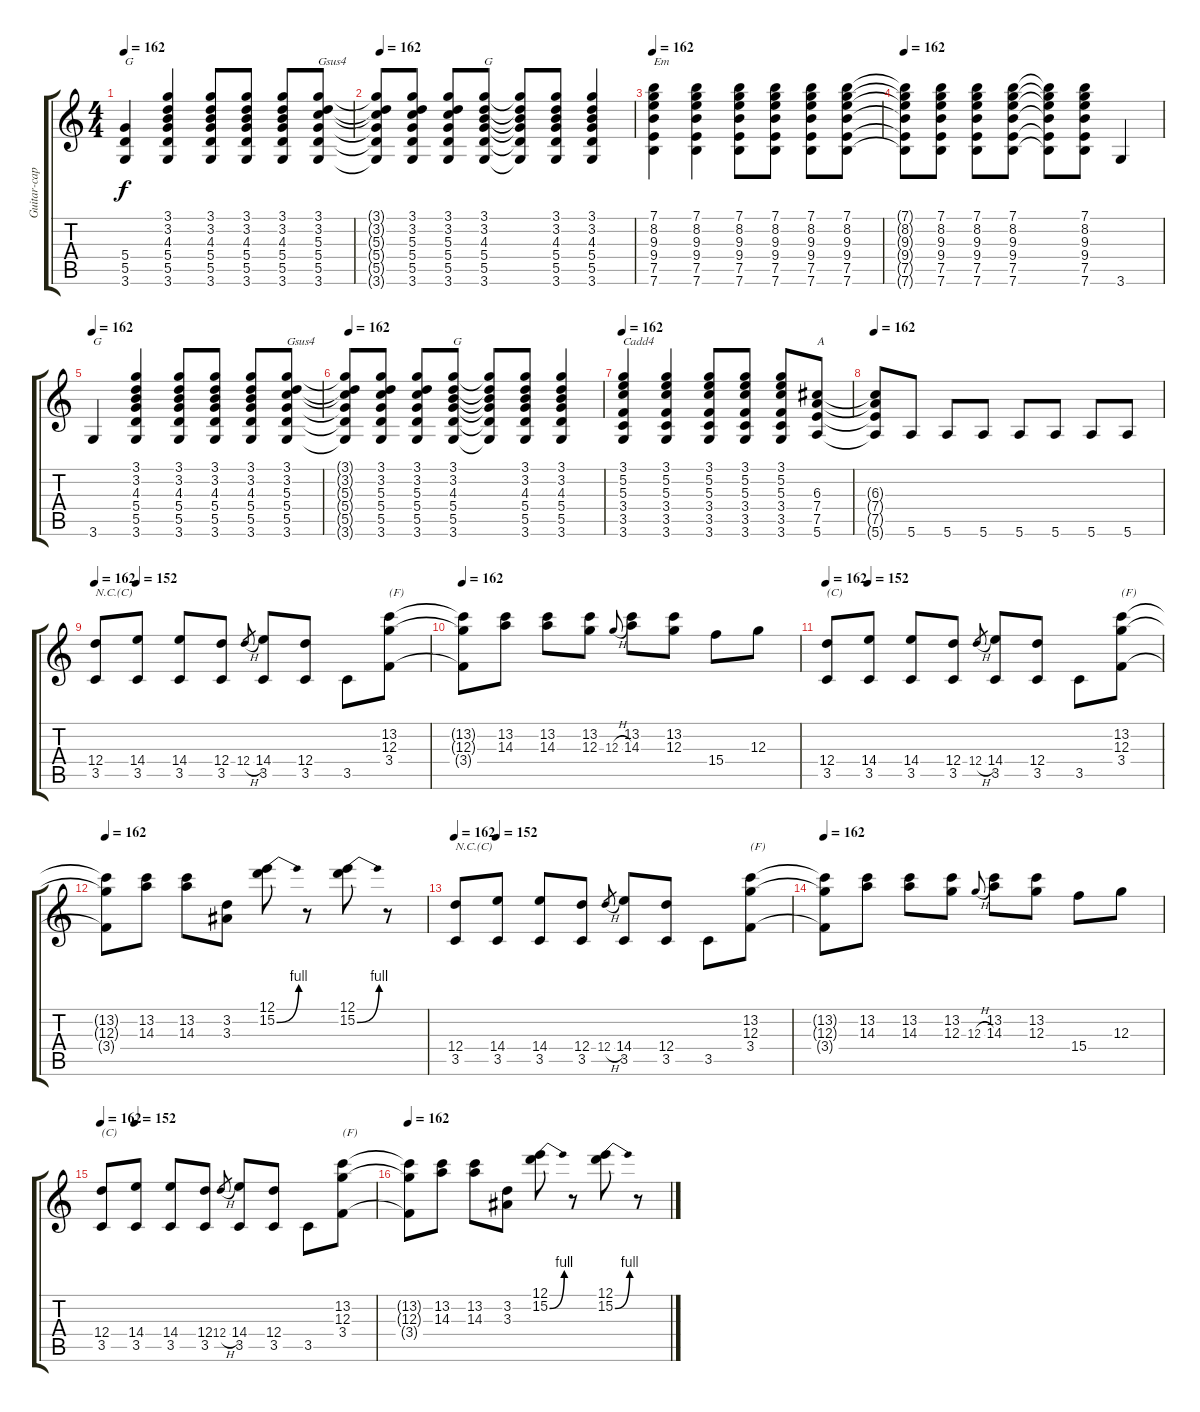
\track ("Guitar-capo3" "Guitar-cap") {instrument electricguitarclean}
\staff {score tabs}
\tuning (E4 B3 G3 D3 A2 E2) {hide}
\ts (4 4)
\tempo 162
\clef g2
\ks c
(5.4 5.5 3.6).4{txt "G" dy f} (3.1 3.2 4.3 5.4 5.5 3.6).4 (3.1 3.2 4.3 5.4 5.5 3.6).8 (3.1 3.2 4.3 5.4 5.5 3.6).8 (3.1 3.2 4.3 5.4 5.5 3.6).8 (3.1 3.2 5.3 5.4 5.5 3.6).8{txt "Gsus4"} |
\tempo 162
(3.1{t} 3.2{t} 5.3{t} 5.4{t} 5.5{t} 3.6{t}).8 (3.1 3.2 5.3 5.4 5.5 3.6).8 (3.1 3.2 5.3 5.4 5.5 3.6).8 (3.1 3.2 4.3 5.4 5.5 3.6).8{txt "G"} (3.1{t} 3.2{t} 4.3{t} 5.4{t} 5.5{t} 3.6{t}).8 (3.1 3.2 4.3 5.4 5.5 3.6).8 (3.1 3.2 4.3 5.4 5.5 3.6).4 |
\tempo 162
(7.1 8.2 9.3 9.4 7.5 7.6).4{txt "Em"} (7.1 8.2 9.3 9.4 7.5 7.6).4 (7.1 8.2 9.3 9.4 7.5 7.6).8 (7.1 8.2 9.3 9.4 7.5 7.6).8 (7.1 8.2 9.3 9.4 7.5 7.6).8 (7.1 8.2 9.3 9.4 7.5 7.6).8 |
\tempo 162
(7.1{t} 8.2{t} 9.3{t} 9.4{t} 7.5{t} 7.6{t}).8 (7.1 8.2 9.3 9.4 7.5 7.6).8 (7.1 8.2 9.3 9.4 7.5 7.6).8 (7.1 8.2 9.3 9.4 7.5 7.6).8 (7.1{t} 8.2{t} 9.3{t} 9.4{t} 7.5{t} 7.6{t}).8 (7.1 8.2 9.3 9.4 7.5 7.6).8 3.6.4 |
\tempo 162
3.6.4{txt "G"} (3.1 3.2 4.3 5.4 5.5 3.6).4 (3.1 3.2 4.3 5.4 5.5 3.6).8 (3.1 3.2 4.3 5.4 5.5 3.6).8 (3.1 3.2 4.3 5.4 5.5 3.6).8 (3.1 3.2 5.3 5.4 5.5 3.6).8{txt "Gsus4"} |
\tempo 162
(3.1{t} 3.2{t} 5.3{t} 5.4{t} 5.5{t} 3.6{t}).8 (3.1 3.2 5.3 5.4 5.5 3.6).8 (3.1 3.2 5.3 5.4 5.5 3.6).8 (3.1 3.2 4.3 5.4 5.5 3.6).8{txt "G"} (3.1{t} 3.2{t} 4.3{t} 5.4{t} 5.5{t} 3.6{t}).8 (3.1 3.2 4.3 5.4 5.5 3.6).8 (3.1 3.2 4.3 5.4 5.5 3.6).4 |
\tempo 162
(3.1 5.2 5.3 3.4 3.5 3.6).4{txt "Cadd4"} (3.1 5.2 5.3 3.4 3.5 3.6).4 (3.1 5.2 5.3 3.4 3.5 3.6).8 (3.1 5.2 5.3 3.4 3.5 3.6).8 (3.1 5.2 5.3 3.4 3.5 3.6).8 (6.3 7.4 7.5 5.6).8{txt "A"} |
\tempo 162
(6.3{t} 7.4{t} 7.5{t} 5.6{t}).8 5.6.8 5.6.8 5.6.8 5.6.8 5.6.8 5.6.8 5.6.8 |
\tempo 162
\tempo (152 0.125)
(12.4 3.5).8{txt "N.C.(C)"} (14.4 3.5).8 (14.4 3.5).8 (12.4 3.5).8 12.4{h}.8{gr} (14.4 3.5).8 (12.4 3.5).8 3.5.8 (13.2 12.3 3.4).8{txt "(F)"} |
\tempo 162
(13.2{t} 12.3{t} 3.4{t}).8 (13.2 14.3).8 (13.2 14.3).8 (13.2 12.3).8 12.3{h}.8{gr onbeat} (13.2 14.3).8 (13.2 12.3).8 15.4.8 12.3.8 |
\tempo 162
\tempo (152 0.125)
(12.4 3.5).8{txt "(C)"} (14.4 3.5).8 (14.4 3.5).8 (12.4 3.5).8 12.4{h}.8{gr} (14.4 3.5).8 (12.4 3.5).8 3.5.8 (13.2 12.3 3.4).8{txt "(F)"} |
\tempo 162
(13.2{t} 12.3{t} 3.4{t}).8 (13.2 14.3).8 (13.2 14.3).8 (3.2 3.3).8 (12.1 15.2{be (bend 0 0 60 4)}).8 r.8 (12.1 15.2{be (bend 0 0 60 4)}).8 r.8 |
\tempo 162
\tempo (152 0.125)
(12.4 3.5).8{txt "N.C.(C)"} (14.4 3.5).8 (14.4 3.5).8 (12.4 3.5).8 12.4{h}.8{gr} (14.4 3.5).8 (12.4 3.5).8 3.5.8 (13.2 12.3 3.4).8{txt "(F)"} |
\tempo 162
(13.2{t} 12.3{t} 3.4{t}).8 (13.2 14.3).8 (13.2 14.3).8 (13.2 12.3).8 12.3{h}.8{gr onbeat} (13.2 14.3).8 (13.2 12.3).8 15.4.8 12.3.8 |
\tempo 162
\tempo (152 0.125)
(12.4 3.5).8{txt "(C)"} (14.4 3.5).8 (14.4 3.5).8 (12.4 3.5).8 12.4{h}.8{gr} (14.4 3.5).8 (12.4 3.5).8 3.5.8 (13.2 12.3 3.4).8{txt "(F)"} |
\tempo 162
(13.2{t} 12.3{t} 3.4{t}).8 (13.2 14.3).8 (13.2 14.3).8 (3.2 3.3).8 (12.1 15.2{be (bend 0 0 60 4)}).8 r.8 (12.1 15.2{be (bend 0 0 60 4)}).8 r.8
